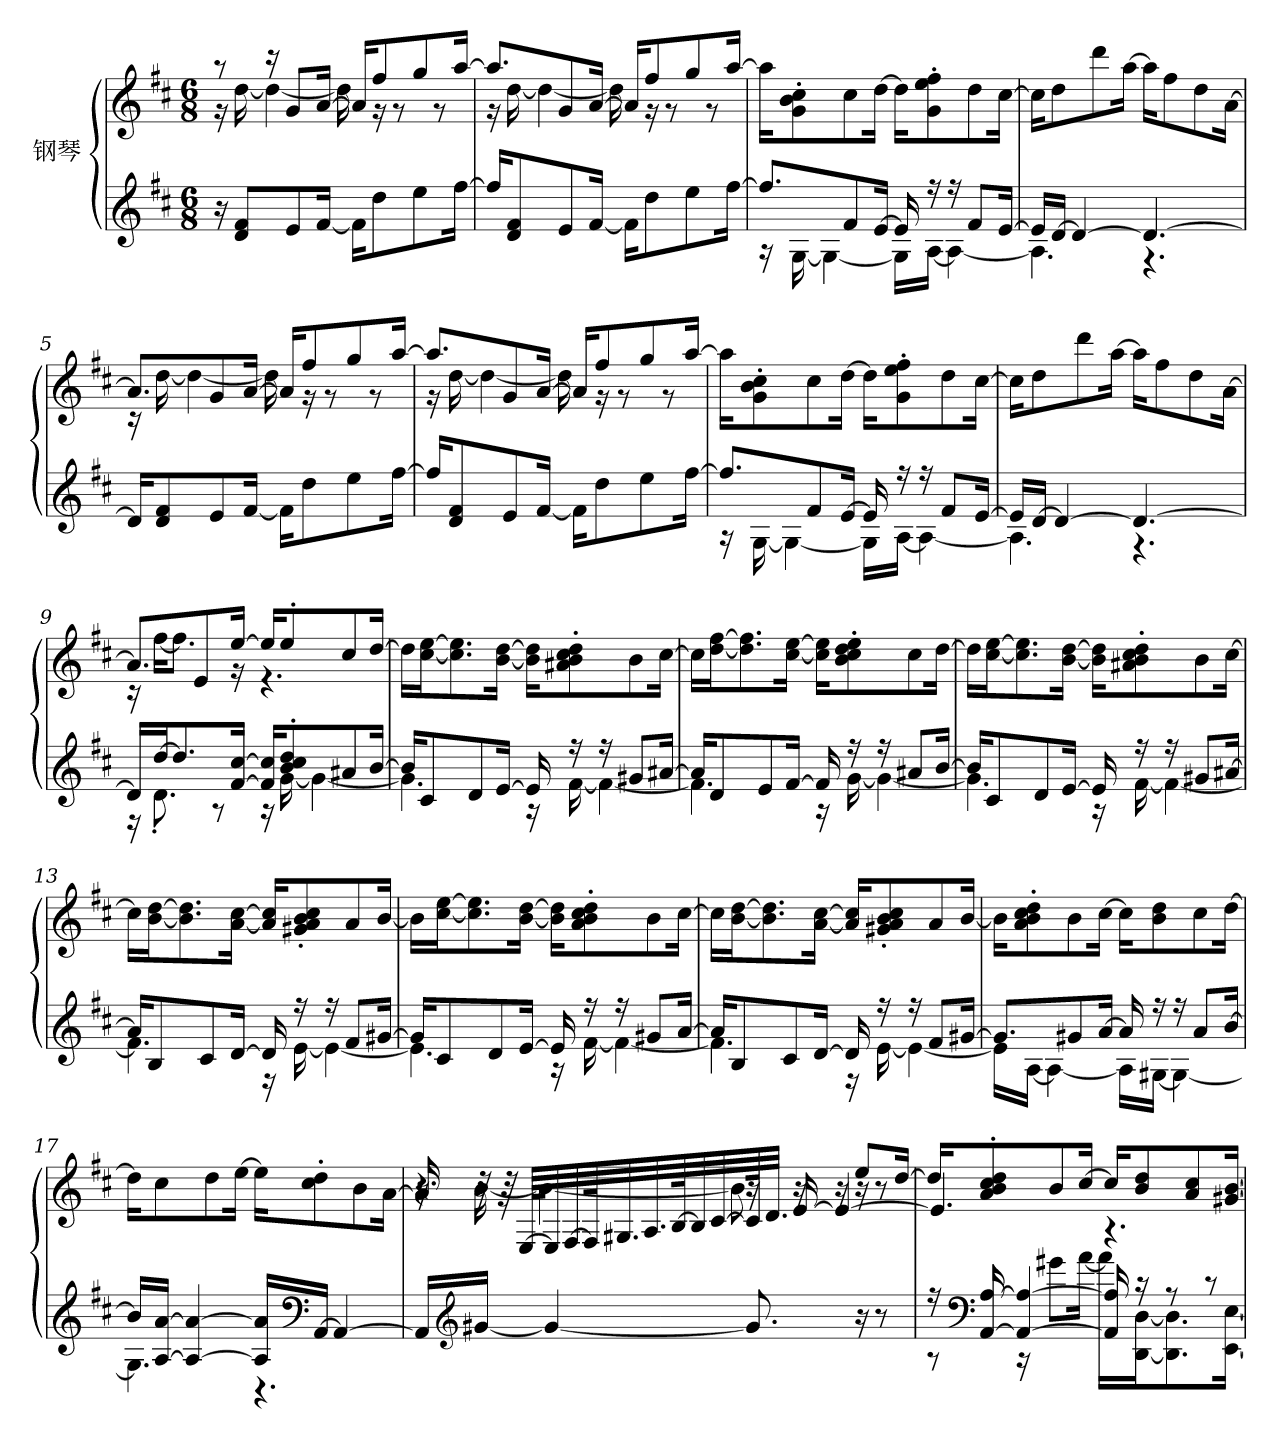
**kern	**kern
*part1	*part1
*staff2	*staff1
*I"钢琴	*
*clefG2	*clefG2
*k[f#c#]	*k[f#c#]
*M6/8	*M6/8
*MM150	*MM150
=1	=1
*	*^
16r	8r	16r
8d/ 8f#/L	.	[16dd\
.	16r	4dd\_
8e/	8g/L	.
[16f#/Jk	[16a/Jk	.
16f#\KL]	16a/KL]	16dd\]
8dd\	8ff#/	16r
.	.	8r
8ee\	8gg/	.
.	.	8r
[16ff#\Jk	[16aa/Jk	.
=2	=2	=2
16ff#/KL]	8.aa/L]	16r
8d/ 8f#/	.	[16dd\
.	.	4dd\_
8e/	8g/	.
[16f#/Jk	[16a/Jk	.
16f#\KL]	16a/KL]	16dd\]
8dd\	8ff#/	16r
.	.	8r
8ee\	8gg/	.
.	.	8r
[16ff#\Jk	[16aa/Jk	.
*	*v	*v
=3	=3
*^	*
8.ff#/L]	16r	16aa\KL]
.	[16G\	8g\' 8b\' 8cc#\'
.	4G\_	.
8f#/	.	8cc#\
[16e/Jk	.	[16dd\Jk
16e/]	16G\LL]	16dd\KL]
16r	[16A\JJ	8g\' 8ee\' 8ff#\'
16r	4A\_	.
8f#/L	.	8dd\
[16e/Jk	.	[16cc#\Jk
!!LO:LB:g=z
=4	=4	=4
16e/LL]	4.A\]	16cc#\KL]
[16d/JJ	.	8dd\
4d/_	.	.
.	.	8ddd\
.	.	[16aa\Jk
4.d/_	4.r	16aa\KL]
.	.	8ff#\
.	.	8dd\
.	.	[16a\Jk
*v	*v	*
=5	=5
*	*^
16d/KL]	8.a/L]	16r
8d/ 8f#/	.	[16dd\
.	.	4dd\_
8e/	8g/	.
[16f#/Jk	[16a/Jk	.
16f#\KL]	16a/KL]	16dd\]
8dd\	8ff#/	16r
.	.	8r
8ee\	8gg/	.
.	.	8r
[16ff#\Jk	[16aa/Jk	.
=6	=6	=6
16ff#/KL]	8.aa/L]	16r
8d/ 8f#/	.	[16dd\
.	.	4dd\_
8e/	8g/	.
[16f#/Jk	[16a/Jk	.
16f#\KL]	16a/KL]	16dd\]
8dd\	8ff#/	16r
.	.	8r
8ee\	8gg/	.
.	.	8r
[16ff#\Jk	[16aa/Jk	.
*	*v	*v
!!LO:LB:g=z
=7	=7
*^	*
8.ff#/L]	16r	16aa\KL]
.	[16G\	8g\' 8b\' 8cc#\'
.	4G\_	.
8f#/	.	8cc#\
[16e/Jk	.	[16dd\Jk
16e/]	16G\LL]	16dd\KL]
16r	[16A\JJ	8g\' 8ee\' 8ff#\'
16r	4A\_	.
8f#/L	.	8dd\
[16e/Jk	.	[16cc#\Jk
=8	=8	=8
16e/LL]	4.A\]	16cc#\KL]
[16d/JJ	.	8dd\
4d/_	.	.
.	.	8ddd\
.	.	[16aa\Jk
4.d/_	4.r	16aa\KL]
.	.	8ff#\
.	.	8dd\
.	.	[16a\Jk
=9	=9	=9
*	*	*^
16d/LL]	16r	8.a/L]	16r
[16dd/J	8.d'\	.	[16ff#\KL
8.dd/]	.	.	8.ff#\J]
.	.	8e/	.
.	8r	.	.
[16f#/ [16cc#/Jk	.	[16ee/Jk	16r
16f#/] 16cc#/]KL	16r	16ee/KL]	4.r
8b/' 8cc#/' 8dd/'	[16g\	8ee'/	.
.	4g\_	.	.
8a#X/	.	8cc#/	.
[16b/Jk	.	[16dd/Jk	.
*	*	*v	*v
!!LO:LB:g=z
=10	=10	=10
16b/KL]	4.g\]	16dd\LL]
8c#/	.	[16cc#\ [16ee\J
.	.	8.cc#\] 8.ee\]
8d/	.	.
[16e/Jk	.	[16b\ [16dd\Jk
16e/]	16r	16b\] 16dd\]KL
16r	[16f#\	8a#X\' 8b\' 8cc#\' 8dd\'
16r	4f#\_	.
8g#X/L	.	8b\
[16a#X/Jk	.	[16cc#\Jk
=11	=11	=11
16a#/KL]	4.f#\]	16cc#\LL]
8d/	.	[16dd\ [16ff#\J
.	.	8.dd\] 8.ff#\]
8e/	.	.
[16f#/Jk	.	[16cc#\ [16ee\Jk
16f#/]	16r	16cc#\] 16ee\]KL
16r	[16g\	8b\' 8cc#\' 8dd\' 8ee\'
16r	4g\_	.
8a#X/L	.	8cc#\
[16b/Jk	.	[16dd\Jk
=12	=12	=12
16b/KL]	4.g\]	16dd\LL]
8c#/	.	[16cc#\ [16ee\J
.	.	8.cc#\] 8.ee\]
8d/	.	.
[16e/Jk	.	[16b\ [16dd\Jk
16e/]	16r	16b\] 16dd\]KL
16r	[16f#\	8a#X\' 8b\' 8cc#\' 8dd\'
16r	4f#\_	.
8g#X/L	.	8b\
[16a#X/Jk	.	[16cc#\Jk
!!LO:LB:g=z
=13	=13	=13
16a#/KL]	4.f#\]	16cc#\LL]
8B/	.	[16b\ [16dd\J
.	.	8.b\] 8.dd\]
8c#/	.	.
[16d/Jk	.	[16a\ [16cc#\Jk
16d/]	16r	16a/] 16cc#/]KL
16r	[16e\	8g#X/' 8a/' 8b/' 8cc#/'
16r	4e\_	.
8f#/L	.	8a/
[16g#X/Jk	.	[16b/Jk
=14	=14	=14
16g#/KL]	4.e\]	16b\LL]
8c#/	.	[16cc#\ [16ee\J
.	.	8.cc#\] 8.ee\]
8d/	.	.
[16e/Jk	.	[16b\ [16dd\Jk
16e/]	16r	16b\] 16dd\]KL
16r	[16f#\	8a\' 8b\' 8cc#\' 8dd\'
16r	4f#\_	.
8g#X/L	.	8b\
[16a/Jk	.	[16cc#\Jk
=15	=15	=15
16a/KL]	4.f#\]	16cc#\LL]
8B/	.	[16b\ [16dd\J
.	.	8.b\] 8.dd\]
8c#/	.	.
[16d/Jk	.	[16a\ [16cc#\Jk
16d/]	16r	16a/] 16cc#/]KL
16r	[16e\	8g#X/' 8a/' 8b/' 8cc#/'
16r	4e\_	.
8f#/L	.	8a/
[16g#X/Jk	.	[16b/Jk
!!LO:LB:g=z
=16	=16	=16
8.g#/L]	16e\LL]	16b\KL]
.	[16A\JJ	8a\' 8b\' 8cc#\' 8dd\'
.	4A\_	.
8g#X/	.	8b\
[16a/Jk	.	[16cc#\Jk
16a/]	16A\LL]	16cc#\KL]
16r	[16G#X\JJ	8b\ 8dd\
16r	4G#\_	.
8a/L	.	8cc#\
[16b/Jk	.	[16dd\Jk
=17	=17	=17
16b/LL]	4.G#\]	16dd\KL]
[16A/ [16a/JJ	.	8cc#\
4A/_ 4a/_	.	.
.	.	8dd\
.	.	[16ee\Jk
16A/] 16a/]LL	4.r	16ee\KL]
*clefF4	*	*
[16AA/JJ	.	8cc#\' 8dd\'
4AA/_	.	.
.	.	8b\
.	.	[16a\Jk
*v	*v	*
!!LO:PB:g=z
=18	=18
*	*^
*	*	*^
16AA/LL]	16a/]	16r	4.r
*clefG2	*	*	*
[16g#X/JJ	32r	[16b\	.
.	64r	.	.
.	[64E/KLLL	.	.
4g#/_	32E/]	4b\_	.
.	[32F#/	.	.
.	64F#/K]	.	.
.	32.G#X/	.	.
.	32.A/	.	.
.	[64B/K	.	.
.	32B/]	.	.
.	[32c#/	.	.
8.g#/]	64c#/K]	8.b\]	16r
.	32.d/JJJ	.	.
.	16r	.	[16e/
.	16r	.	4e/_
16r	8ee/L	16r	.
8r	.	8r	.
.	[16dd/Jk	.	.
*	*	*v	*v
!!LO:LB:g=z
=19	=19	=19
*^	*	*
16r	8r	16dd/KL]	4.e/]
*clefF4	*	*	*
[16AA/ [16A/	.	8a/' 8b/' 8cc#/' 8dd/'	.
4AA/_ 4A/_	16r	.	.
.	8g#X\L	8b/	.
.	[16a\Jk	[16cc#/Jk	.
16AA/] 16A/]	16a\LL]	16cc#/KL]	4.r
16r	[16DD\ [16D\J	8b/ 8dd/	.
8r	8.DD\] 8.D\]	.	.
.	.	8a/ 8cc#/	.
8r	.	.	.
.	[16EE\ [16E\Jk	[16g#X/ [16b/Jk	.
*v	*v	*	*
*	*v	*v
=	=
*-	*-
